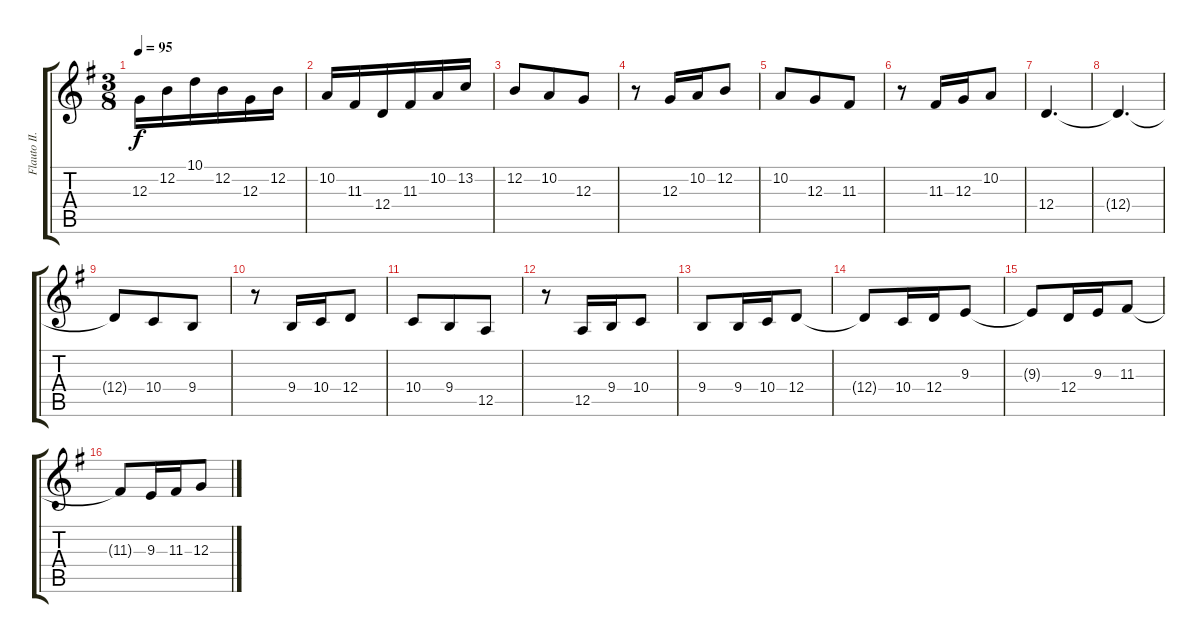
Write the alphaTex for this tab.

\track ("Flauto II. (Flùte à bee)" "Flauto II.") {instrument recorder}
\staff {score tabs}
\tuning (E4 B3 G3 D3 A2 E2) {hide}
\ts (3 8)
\tempo 95
\clef g2
\ks g
12.3.16{dy f} 12.2.16{beam merge} 10.1.16 12.2.16{beam merge} 12.3.16 12.2.16 |
10.2.16 11.3.16{beam merge} 12.4.16 11.3.16{beam merge} 10.2.16 13.2.16 |
12.2.8 10.2.8 12.3.8 |
r.8 12.3.16 10.2.16{beam merge} 12.2.8 |
10.2.8 12.3.8 11.3.8 |
r.8 11.3.16 12.3.16{beam merge} 10.2.8 |
12.4.4{d} |
12.4{t}.4{d} |
12.4{t}.8 10.4.8 9.4.8 |
r.8 9.4.16 10.4.16{beam merge} 12.4.8 |
10.4.8 9.4.8 12.5.8 |
r.8 12.5.16 9.4.16{beam merge} 10.4.8 |
9.4.8{beam merge} 9.4.16 10.4.16{beam merge} 12.4.8 |
12.4{t}.8{beam merge} 10.4.16 12.4.16{beam merge} 9.3.8 |
9.3{t}.8{beam merge} 12.4.16 9.3.16{beam merge} 11.3.8 |
11.3{t}.8{beam merge} 9.3.16 11.3.16{beam merge} 12.3.8
